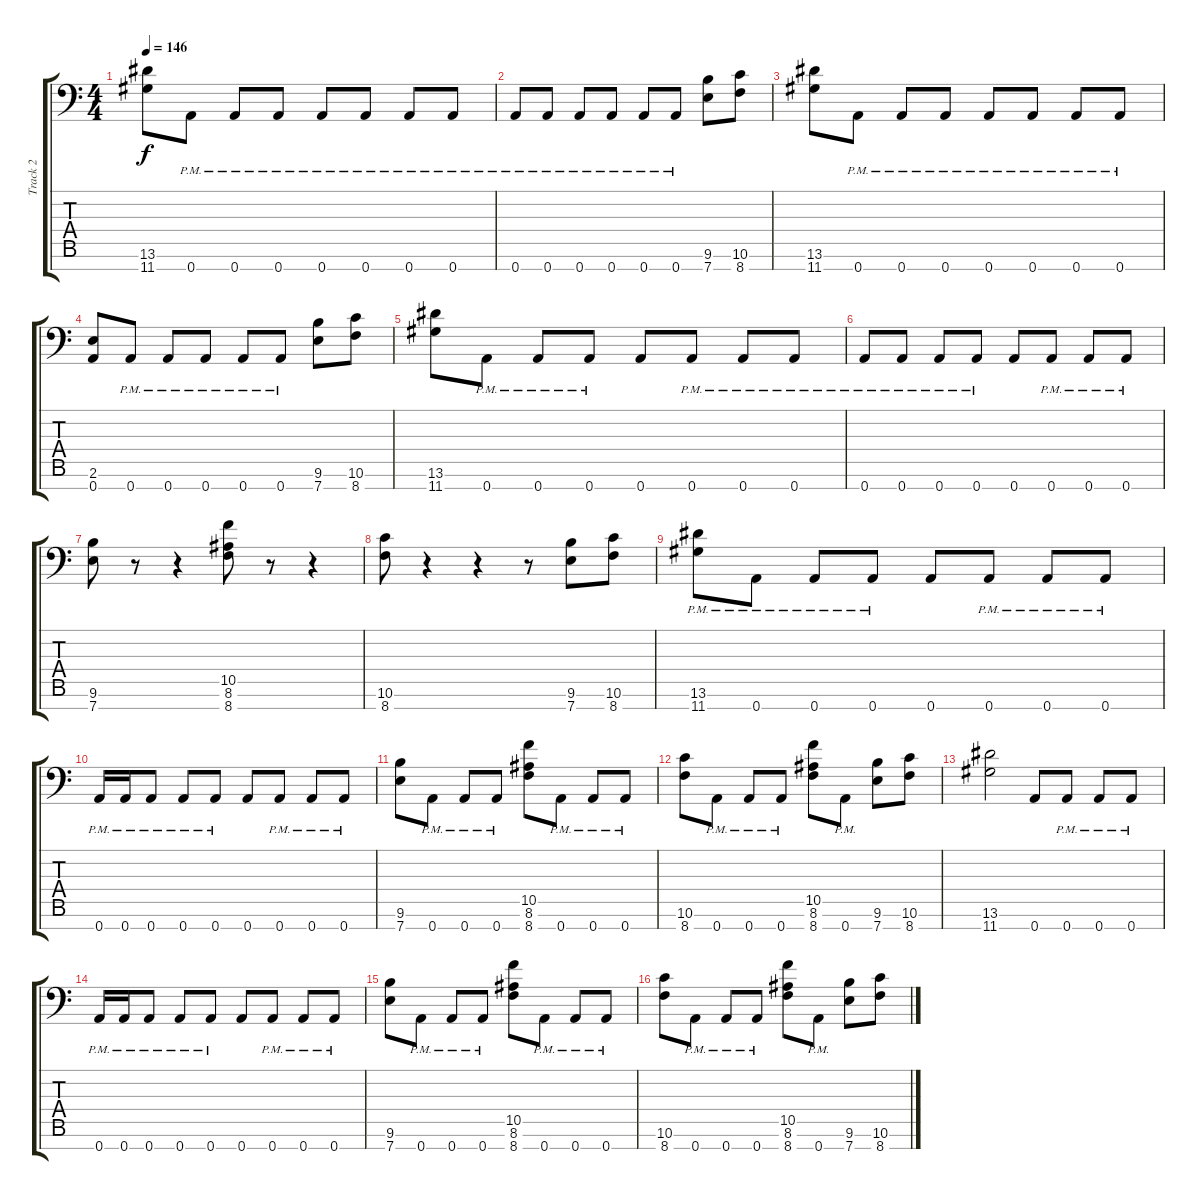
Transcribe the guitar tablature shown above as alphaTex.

\track ("Track 2" "Track 2") {instrument overdrivenguitar}
\staff {score tabs}
\tuning (D4 A3 F3 C3 G2 D2 A1) {hide}
\ts (4 4)
\tempo 146
\clef f4
\ks c
(13.6 11.7).8{dy f} 0.7{pm}.8 0.7{pm}.8 0.7{pm}.8 0.7{pm}.8 0.7{pm}.8 0.7{pm}.8 0.7{pm}.8 |
0.7{pm}.8 0.7{pm}.8 0.7{pm}.8 0.7{pm}.8 0.7{pm}.8 0.7{pm}.8 (9.6 7.7).8 (10.6 8.7).8 |
(13.6 11.7).8 0.7{pm}.8 0.7{pm}.8 0.7{pm}.8 0.7{pm}.8 0.7{pm}.8 0.7{pm}.8 0.7{pm}.8 |
(2.6 0.7).8 0.7{pm}.8 0.7{pm}.8 0.7{pm}.8 0.7{pm}.8 0.7{pm}.8 (9.6 7.7).8 (10.6 8.7).8 |
(13.6 11.7).8 0.7{pm}.8 0.7{pm}.8 0.7{pm}.8 0.7.8 0.7{pm}.8 0.7{pm}.8 0.7{pm}.8 |
0.7{pm}.8 0.7{pm}.8 0.7{pm}.8 0.7{pm}.8 0.7.8 0.7{pm}.8 0.7{pm}.8 0.7{pm}.8 |
(9.6 7.7).8 r.8 r.4 (10.5 8.6 8.7).8 r.8 r.4 |
(10.6 8.7).8 r.4 r.4 r.8 (9.6 7.7).8 (10.6 8.7).8 |
(13.6 11.7{pm}).8 0.7{pm}.8 0.7{pm}.8 0.7{pm}.8 0.7.8 0.7{pm}.8 0.7{pm}.8 0.7{pm}.8 |
0.7{pm}.16 0.7{pm}.16 0.7{pm}.8 0.7{pm}.8 0.7{pm}.8 0.7.8 0.7{pm}.8 0.7{pm}.8 0.7{pm}.8 |
(9.6 7.7).8 0.7{pm}.8 0.7{pm}.8 0.7{pm}.8 (10.5 8.6 8.7).8 0.7{pm}.8 0.7{pm}.8 0.7{pm}.8 |
(10.6 8.7).8 0.7{pm}.8 0.7{pm}.8 0.7{pm}.8 (10.5 8.6 8.7).8 0.7{pm}.8 (9.6 7.7).8 (10.6 8.7).8 |
(13.6 11.7).2 0.7.8 0.7{pm}.8 0.7{pm}.8 0.7{pm}.8 |
0.7{pm}.16 0.7{pm}.16 0.7{pm}.8 0.7{pm}.8 0.7{pm}.8 0.7.8 0.7{pm}.8 0.7{pm}.8 0.7{pm}.8 |
(9.6 7.7).8 0.7{pm}.8 0.7{pm}.8 0.7{pm}.8 (10.5 8.6 8.7).8 0.7{pm}.8 0.7{pm}.8 0.7{pm}.8 |
(10.6 8.7).8 0.7{pm}.8 0.7{pm}.8 0.7{pm}.8 (10.5 8.6 8.7).8 0.7{pm}.8 (9.6 7.7).8 (10.6 8.7).8
